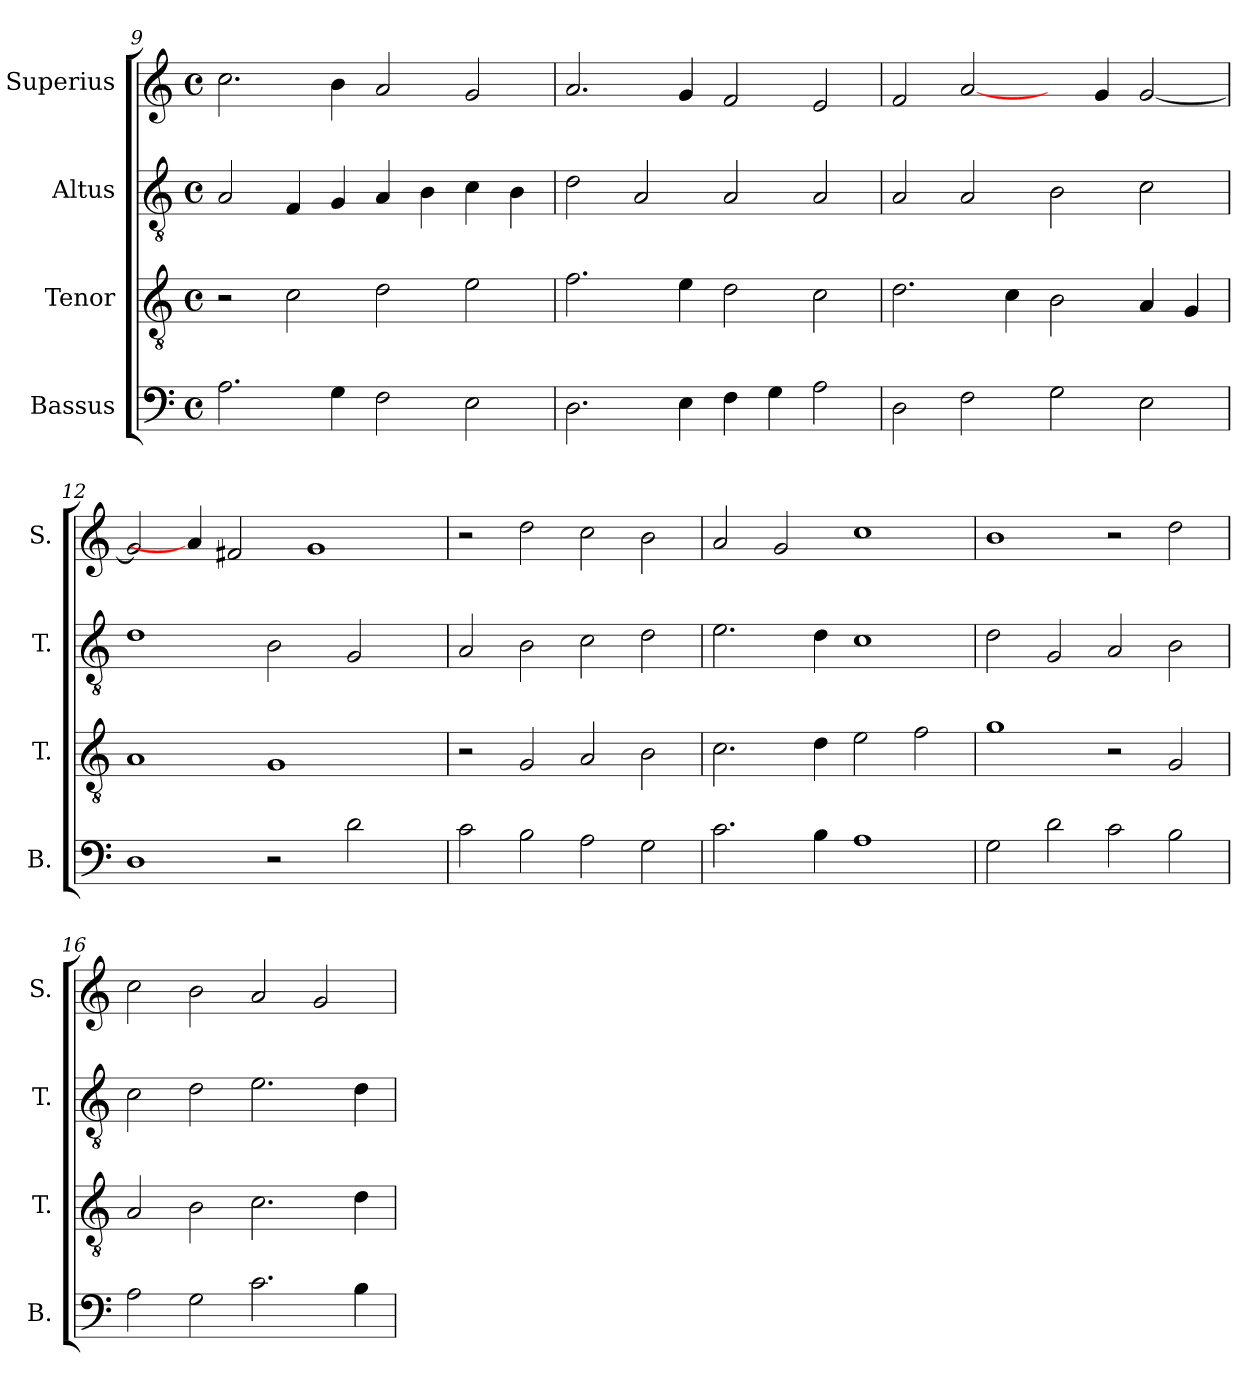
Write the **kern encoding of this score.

**kern	**kern	**kern	**kern
*part4	*part3	*part2	*part1
*staff4	*staff3	*staff2	*staff1
*I"Bassus	*I"Tenor	*I"Altus	*I"Superius
*I'B.	*I'T.	*I'T.	*I'S.
!!LO:LB:g=z
*clefF4	*clefGv2	*clefGv2	*clefG2
*	*ITrd7c12	*ITrd7c12	*
*k[]	*k[]	*k[]	*k[]
*C:	*C:	*C:	*C:
*M4/4	*M4/4	*M4/4	*M4/4
*met(c)	*met(c)	*met(c)	*met(c)
=9	=9	=9	=9
2.Ai\	2r	2AAi/	2.cci\
.	2Ci\	4FFi/	.
4Gi\	.	4GGi/	4bi\
2Fi\	2Di\	4AAi/	2ai/
.	.	4BBi\	.
2Ei\	2Ei\	4Ci\	2gi/
.	.	4BBi\	.
=10	=10	=10	=10
2.Di\	2.Fi\	2Di\	2.ai/
.	.	2AAi/	.
4Ei\	4Ei\	.	4gi/
4Fi\	2Di\	2AAi/	2fi/
4Gi\	.	.	.
2Ai\	2Ci\	2AAi/	2ei/
=11	=11	=11	=11
2Di\	2.Di\	2AAi/	2fi/
2Fi\	.	2AAi/	[2ai/
.	4Ci\	.	.
2Gi\	2BBi\	2BBi\	4ryy
.	.	.	4gi/
2Ei\	4AAi/	2Ci\	[<2gi/
.	4GGi/	.	.
=12	=12	=12	=12
1Di	1AAi	1Di	2gi/]
.	.	.	4ai/]
.	.	.	2f#Xi/
2r	1GGi	2BBi\	.
.	.	.	1gi
2di\	.	2GGi/	.
4ryy	4ryy	4ryy	.
=13	=13	=13	=13
2ci\	2r	2AAi/	2r
2Bi\	2GGi/	2BBi\	2ddi\
2Ai\	2AAi/	2Ci\	2cci\
2Gi\	2BBi\	2Di\	2bi\
!!LO:PB:g=z
=14	=14	=14	=14
2.ci\	2.Ci\	2.Ei\	2ai/
.	.	.	2gi/
4Bi\	4Di\	4Di\	.
1Ai	2Ei\	1Ci	1cci
.	2Fi\	.	.
=15	=15	=15	=15
2Gi\	1Gi	2Di\	1bi
2di\	.	2GGi/	.
2ci\	2r	2AAi/	2r
2Bi\	2GGi/	2BBi\	2ddi\
=16	=16	=16	=16
2Ai\	2AAi/	2Ci\	2cci\
2Gi\	2BBi\	2Di\	2bi\
2.ci\	2.Ci\	2.Ei\	2ai/
.	.	.	2gi/
4Bi\	4Di\	4Di\	.
=	=	=	=
*-	*-	*-	*-
